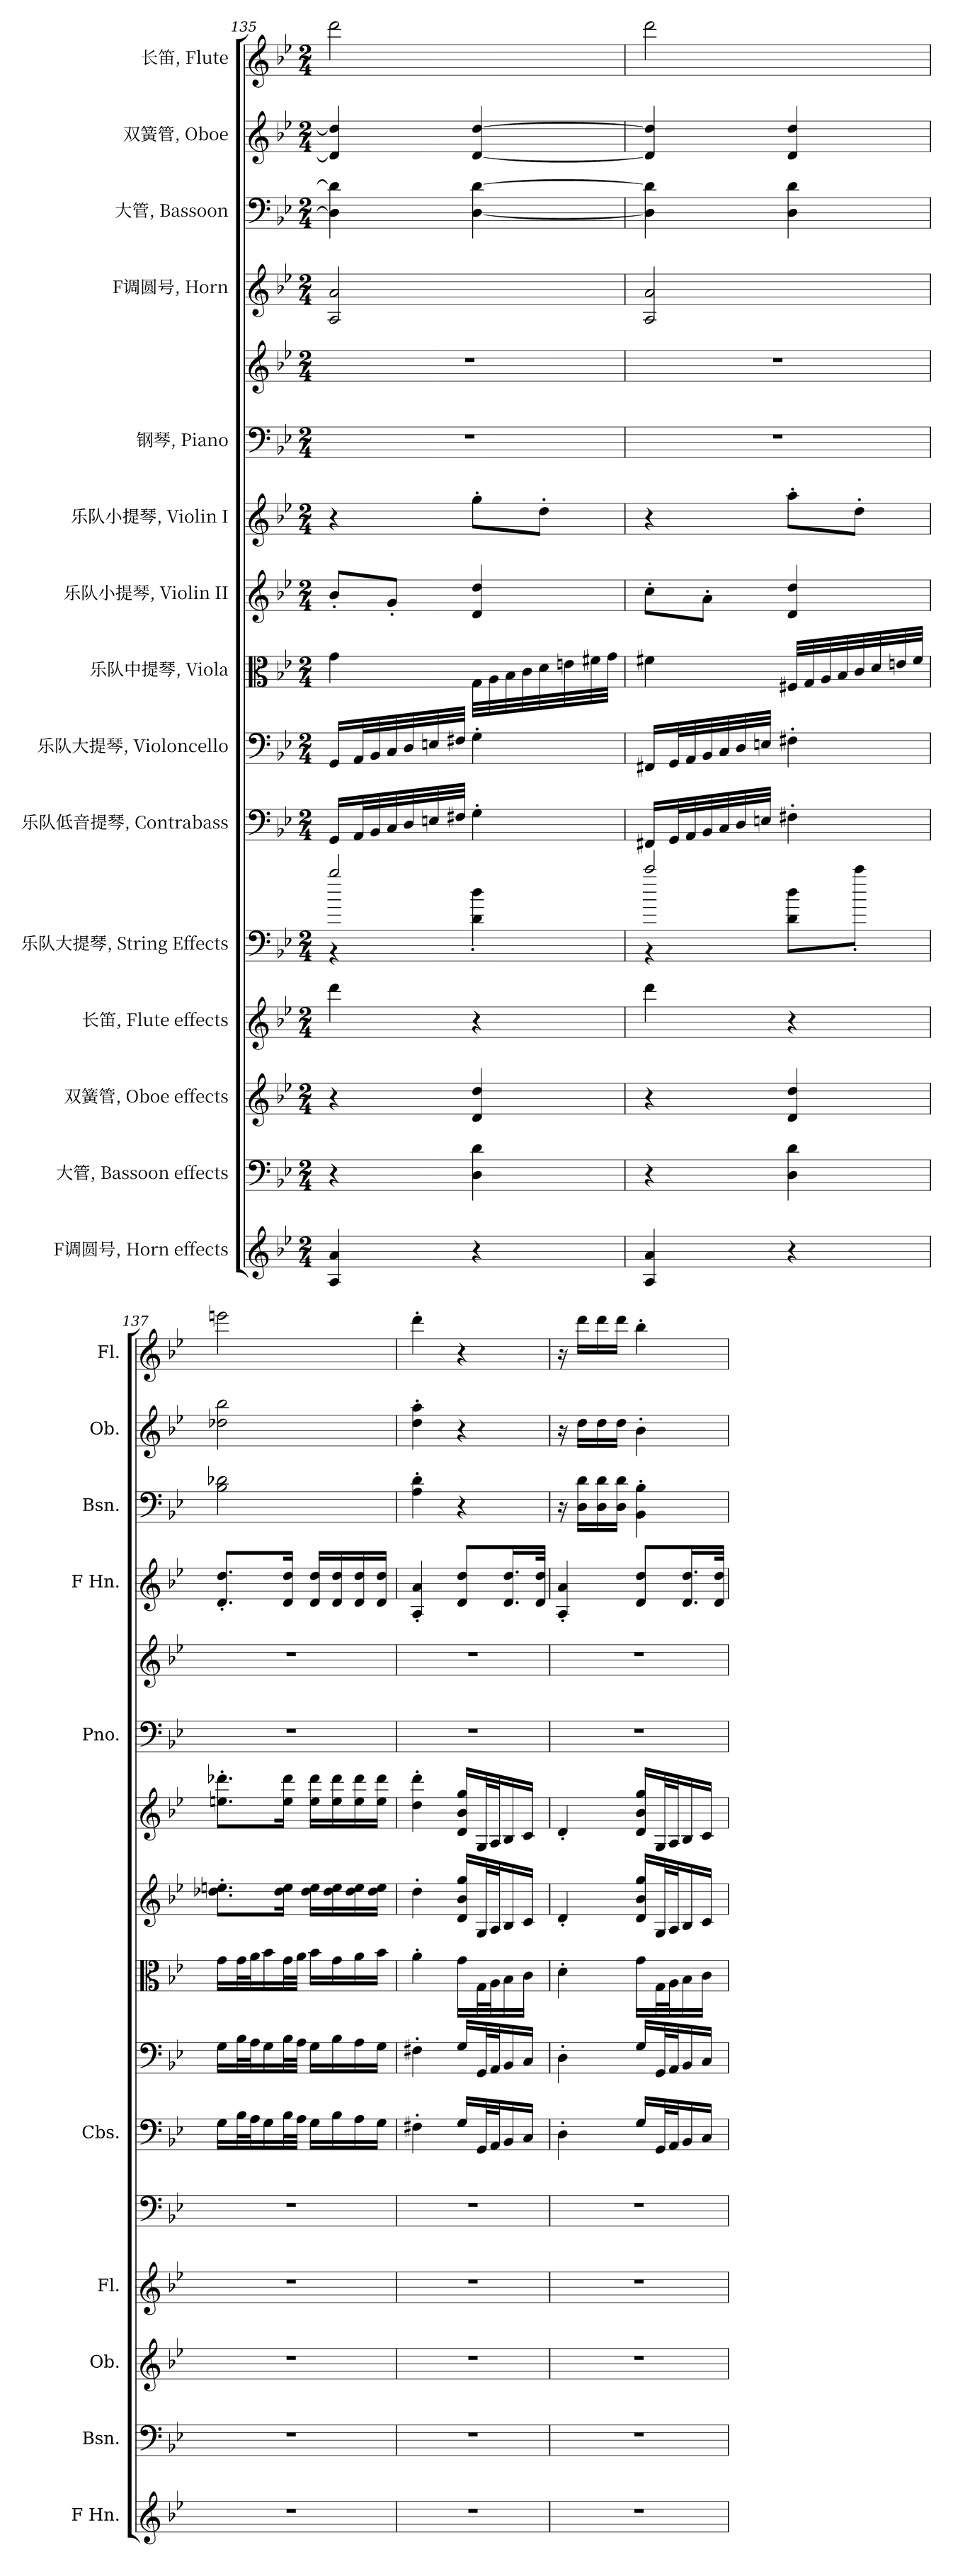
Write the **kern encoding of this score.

**kern	**kern	**kern	**kern	**kern	**kern	**kern	**kern	**kern	**kern	**kern	**kern	**kern	**kern	**kern	**kern
*part15	*part14	*part13	*part12	*part11	*part10	*part9	*part8	*part7	*part6	*part5	*part5	*part4	*part3	*part2	*part1
*staff16	*staff15	*staff14	*staff13	*staff12	*staff11	*staff10	*staff9	*staff8	*staff7	*staff6	*staff5	*staff4	*staff3	*staff2	*staff1
*I"F调圆号, Horn effects	*I"大管, Bassoon effects	*I"双簧管, Oboe effects	*I"长笛, Flute effects	*I"乐队大提琴, String Effects	*I"乐队低音提琴, Contrabass	*I"乐队大提琴, Violoncello	*I"乐队中提琴, Viola	*I"乐队小提琴, Violin II	*I"乐队小提琴, Violin I	*I"钢琴, Piano	*	*I"F调圆号, Horn	*I"大管, Bassoon	*I"双簧管, Oboe	*I"长笛, Flute
*I'F Hn.	*I'Bsn.	*I'Ob.	*I'Fl.	*	*I'Cbs.	*	*	*	*	*I'Pno.	*	*I'F Hn.	*I'Bsn.	*I'Ob.	*I'Fl.
*clefG2	*clefF4	*clefG2	*clefG2	*clefF4	*clefF4	*clefF4	*clefC3	*clefG2	*clefG2	*clefF4	*clefG2	*clefG2	*clefF4	*clefG2	*clefG2
*ITrd4c7	*	*	*	*	*ITrd7c12	*	*	*	*	*	*	*ITrd4c7	*	*	*
*k[b-e-a-]	*k[b-e-]	*k[b-e-]	*k[b-e-]	*k[b-e-]	*k[b-e-]	*k[b-e-]	*k[b-e-]	*k[b-e-]	*k[b-e-]	*k[b-e-]	*k[b-e-]	*k[b-e-a-]	*k[b-e-]	*k[b-e-]	*k[b-e-]
*M2/4	*M2/4	*M2/4	*M2/4	*M2/4	*M2/4	*M2/4	*M2/4	*M2/4	*M2/4	*M2/4	*M2/4	*M2/4	*M2/4	*M2/4	*M2/4
=135	=135	=135	=135	=135	=135	=135	=135	=135	=135	=135	=135	=135	=135	=135	=135
*	*	*	*	*^	*	*	*	*	*	*	*	*	*	*	*
4D/ 4d/	4r	4r	4ddd\	2bb-/	4r	16GGG/LL	16GG/LL	4g\	8b-'/L	4r	2r	2r	2D/ 2d/	4D\] 4d\]	4d/] 4dd/]	2ddd\
.	.	.	.	.	.	32AAA/L	32AA/L	.	.	.	.	.	.	.	.	.
.	.	.	.	.	.	32BBB-/	32BB-/	.	.	.	.	.	.	.	.	.
.	.	.	.	.	.	32CC/	32C/	.	8g'/J	.	.	.	.	.	.	.
.	.	.	.	.	.	32DD/	32D/	.	.	.	.	.	.	.	.	.
.	.	.	.	.	.	32EEn/	32En/	.	.	.	.	.	.	.	.	.
.	.	.	.	.	.	32FF#X/JJJ	32F#X/JJJ	.	.	.	.	.	.	.	.	.
4r	4D\ 4d\	4d/ 4dd/	4r	.	4d\' 4dd\'	4GG'\	4G'\	32G\LLL	4d/ 4dd/	8gg'\L	.	.	.	[4D\ [4d\	[4d/ [4dd/	.
.	.	.	.	.	.	.	.	32A\	.	.	.	.	.	.	.	.
.	.	.	.	.	.	.	.	32B-\	.	.	.	.	.	.	.	.
.	.	.	.	.	.	.	.	32c\	.	.	.	.	.	.	.	.
.	.	.	.	.	.	.	.	32d\	.	8dd'\J	.	.	.	.	.	.
.	.	.	.	.	.	.	.	32en\	.	.	.	.	.	.	.	.
.	.	.	.	.	.	.	.	32f#X\	.	.	.	.	.	.	.	.
.	.	.	.	.	.	.	.	32g\JJJ	.	.	.	.	.	.	.	.
!!LO:PB:g=z
=136	=136	=136	=136	=136	=136	=136	=136	=136	=136	=136	=136	=136	=136	=136	=136	=136
4D/ 4d/	4r	4r	4ddd\	2ccc/	4r	16FFF#X/LL	16FF#X/LL	4f#X\	8cc'\L	4r	2r	2r	2D/ 2d/	4D\] 4d\]	4d/] 4dd/]	2ddd\
.	.	.	.	.	.	32GGG/L	32GG/L	.	.	.	.	.	.	.	.	.
.	.	.	.	.	.	32AAA/	32AA/	.	.	.	.	.	.	.	.	.
.	.	.	.	.	.	32BBB-/	32BB-/	.	8a'\J	.	.	.	.	.	.	.
.	.	.	.	.	.	32CC/	32C/	.	.	.	.	.	.	.	.	.
.	.	.	.	.	.	32DD/	32D/	.	.	.	.	.	.	.	.	.
.	.	.	.	.	.	32EEn/JJJ	32En/JJJ	.	.	.	.	.	.	.	.	.
4r	4D\ 4d\	4d/ 4dd/	4r	.	8d\ 8dd\L	4FF#X'\	4F#X'\	32F#X/LLL	4d/ 4dd/	8aa'\L	.	.	.	4D\ 4d\	4d/ 4dd/	.
.	.	.	.	.	.	.	.	32G/	.	.	.	.	.	.	.	.
.	.	.	.	.	.	.	.	32A/	.	.	.	.	.	.	.	.
.	.	.	.	.	.	.	.	32B-/	.	.	.	.	.	.	.	.
.	.	.	.	.	8ccc'\J	.	.	32c/	.	8dd'\J	.	.	.	.	.	.
.	.	.	.	.	.	.	.	32d/	.	.	.	.	.	.	.	.
.	.	.	.	.	.	.	.	32en/	.	.	.	.	.	.	.	.
.	.	.	.	.	.	.	.	32f#/JJJ	.	.	.	.	.	.	.	.
*	*	*	*	*v	*v	*	*	*	*	*	*	*	*	*	*	*
=137	=137	=137	=137	=137	=137	=137	=137	=137	=137	=137	=137	=137	=137	=137	=137
2r	2r	2r	2r	2r	16GG\LL	16G\LL	16g\LL	8.dd-X\' 8.een\'L	8.een\' 8.ddd-X\'L	2r	2r	8.G/' 8.g/'L	2B-\ 2d-X\	2dd-X\ 2bb-\	2eeen\
.	.	.	.	.	32BB-\L	32B-\L	32g\L	.	.	.	.	.	.	.	.
.	.	.	.	.	32AA\J	32A\J	32a\J	.	.	.	.	.	.	.	.
.	.	.	.	.	16GG\	16G\	16b-\	.	.	.	.	.	.	.	.
.	.	.	.	.	32BB-\L	32B-\L	32g\L	16dd-\ 16ee\Jk	16ee\ 16ddd-\Jk	.	.	16G/ 16g/Jk	.	.	.
.	.	.	.	.	32AA\JJJ	32A\JJJ	32a\JJJ	.	.	.	.	.	.	.	.
.	.	.	.	.	16GG\LL	16G\LL	16b-\LL	16dd-\ 16ee\LL	16ee\ 16ddd-\LL	.	.	16G/ 16g/LL	.	.	.
.	.	.	.	.	16BB-\	16B-\	16g\	16dd-\ 16ee\	16ee\ 16ddd-\	.	.	16G/ 16g/	.	.	.
.	.	.	.	.	16AA\	16A\	16a\	16dd-\ 16ee\	16ee\ 16ddd-\	.	.	16G/ 16g/	.	.	.
.	.	.	.	.	16GG\JJ	16G\JJ	16b-\JJ	16dd-\ 16ee\JJ	16ee\ 16ddd-\JJ	.	.	16G/ 16g/JJ	.	.	.
=138	=138	=138	=138	=138	=138	=138	=138	=138	=138	=138	=138	=138	=138	=138	=138
2r	2r	2r	2r	2r	4FF#X'\	4F#X'\	4a'\	4dd'\	4dd\' 4ddd\'	2r	2r	4D/' 4d/'	4A\' 4d\'	4dd\' 4aa\'	4ddd'\
.	.	.	.	.	16GG/LL	16G/LL	16g\LL	16d/ 16b-/ 16gg/LL	16d/ 16b-/ 16gg/LL	.	.	8G/ 8g/L	4r	4r	4r
.	.	.	.	.	32GGG/L	32GG/L	32G\L	32G/L	32G/L	.	.	.	.	.	.
.	.	.	.	.	32AAA/J	32AA/J	32A\J	32A/J	32A/J	.	.	.	.	.	.
.	.	.	.	.	16BBB-/	16BB-/	16B-\	16B-/	16B-/	.	.	16.G/ 16.g/L	.	.	.
.	.	.	.	.	16CC/JJ	16C/JJ	16c\JJ	16c/JJ	16c/JJ	.	.	.	.	.	.
.	.	.	.	.	.	.	.	.	.	.	.	32G/ 32g/JJk	.	.	.
!!LO:PB:g=z
=139	=139	=139	=139	=139	=139	=139	=139	=139	=139	=139	=139	=139	=139	=139	=139
2r	2r	2r	2r	2r	4DD'\	4D'\	4d'\	4d'/	4d'/	2r	2r	4D/' 4d/'	16r	16r	16r
.	.	.	.	.	.	.	.	.	.	.	.	.	16D\ 16d\LL	16dd\LL	16ddd\LL
.	.	.	.	.	.	.	.	.	.	.	.	.	16D\ 16d\	16dd\	16ddd\
.	.	.	.	.	.	.	.	.	.	.	.	.	16D\ 16d\JJ	16dd\JJ	16ddd\JJ
.	.	.	.	.	16GG/LL	16G/LL	16g\LL	16d/ 16b-/ 16gg/LL	16d/ 16b-/ 16gg/LL	.	.	8G/ 8g/L	4BB-\' 4B-\'	4b-'\	4bb-'\
.	.	.	.	.	32GGG/L	32GG/L	32G\L	32G/L	32G/L	.	.	.	.	.	.
.	.	.	.	.	32AAA/J	32AA/J	32A\J	32A/J	32A/J	.	.	.	.	.	.
.	.	.	.	.	16BBB-/	16BB-/	16B-\	16B-/	16B-/	.	.	16.G/ 16.g/L	.	.	.
.	.	.	.	.	16CC/JJ	16C/JJ	16c\JJ	16c/JJ	16c/JJ	.	.	.	.	.	.
.	.	.	.	.	.	.	.	.	.	.	.	32G/ 32g/JJk	.	.	.
=	=	=	=	=	=	=	=	=	=	=	=	=	=	=	=
*-	*-	*-	*-	*-	*-	*-	*-	*-	*-	*-	*-	*-	*-	*-	*-
